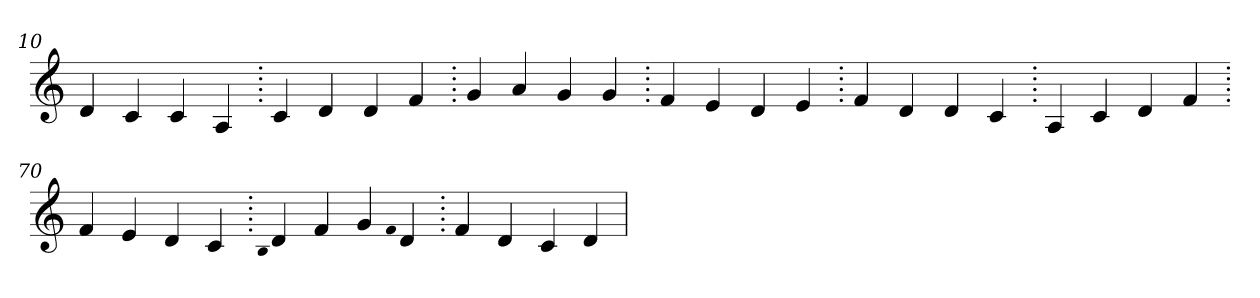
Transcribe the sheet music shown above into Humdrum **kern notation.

**kern
*part1
*staff1
*clefG2
=10.
4d
4c
4c
4A
=20.
4c
4d
4d
4f
=30.
4g
4a
4g
4g
=40.
4f
4e
4d
4e
=50.
4f
4d
4d
4c
=60.
4A
4c
4d
4f
=70.
4f
4e
4d
4c
=80.
qqB
4d
4f
4g
qqf
4d
=90.
4f
4d
4c
4d
=
*-
